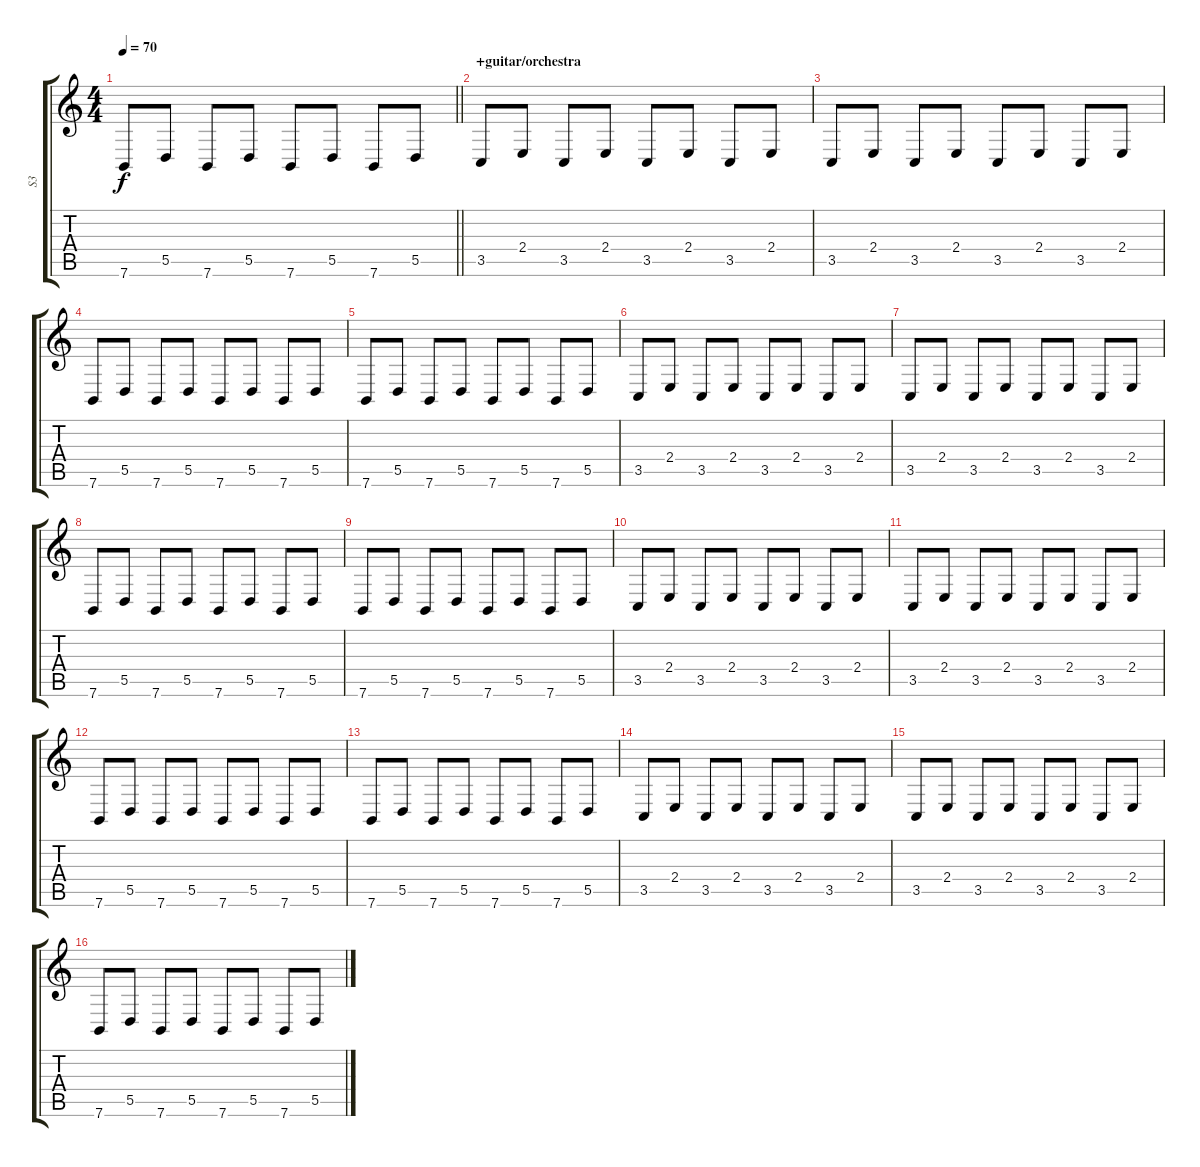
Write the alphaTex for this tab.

\track ("S3" "S3") {instrument pizzicatostrings}
\staff {score tabs}
\tuning (E4 B3 G3 D3 A2 E2) {hide}
\ts (4 4)
\tempo 70
\clef g2
\barLineRight lightlight
\ks c
7.6.8{dy f} 5.5.8 7.6.8 5.5.8 7.6.8 5.5.8 7.6.8 5.5.8 |
\section ("" "+guitar/orchestra")
3.5.8 2.4.8 3.5.8 2.4.8 3.5.8 2.4.8 3.5.8 2.4.8 |
3.5.8 2.4.8 3.5.8 2.4.8 3.5.8 2.4.8 3.5.8 2.4.8 |
7.6.8 5.5.8 7.6.8 5.5.8 7.6.8 5.5.8 7.6.8 5.5.8 |
7.6.8 5.5.8 7.6.8 5.5.8 7.6.8 5.5.8 7.6.8 5.5.8 |
3.5.8 2.4.8 3.5.8 2.4.8 3.5.8 2.4.8 3.5.8 2.4.8 |
3.5.8 2.4.8 3.5.8 2.4.8 3.5.8 2.4.8 3.5.8 2.4.8 |
7.6.8 5.5.8 7.6.8 5.5.8 7.6.8 5.5.8 7.6.8 5.5.8 |
7.6.8 5.5.8 7.6.8 5.5.8 7.6.8 5.5.8 7.6.8 5.5.8 |
3.5.8 2.4.8 3.5.8 2.4.8 3.5.8 2.4.8 3.5.8 2.4.8 |
3.5.8 2.4.8 3.5.8 2.4.8 3.5.8 2.4.8 3.5.8 2.4.8 |
7.6.8 5.5.8 7.6.8 5.5.8 7.6.8 5.5.8 7.6.8 5.5.8 |
7.6.8 5.5.8 7.6.8 5.5.8 7.6.8 5.5.8 7.6.8 5.5.8 |
3.5.8 2.4.8 3.5.8 2.4.8 3.5.8 2.4.8 3.5.8 2.4.8 |
3.5.8 2.4.8 3.5.8 2.4.8 3.5.8 2.4.8 3.5.8 2.4.8 |
7.6.8 5.5.8 7.6.8 5.5.8 7.6.8 5.5.8 7.6.8 5.5.8
